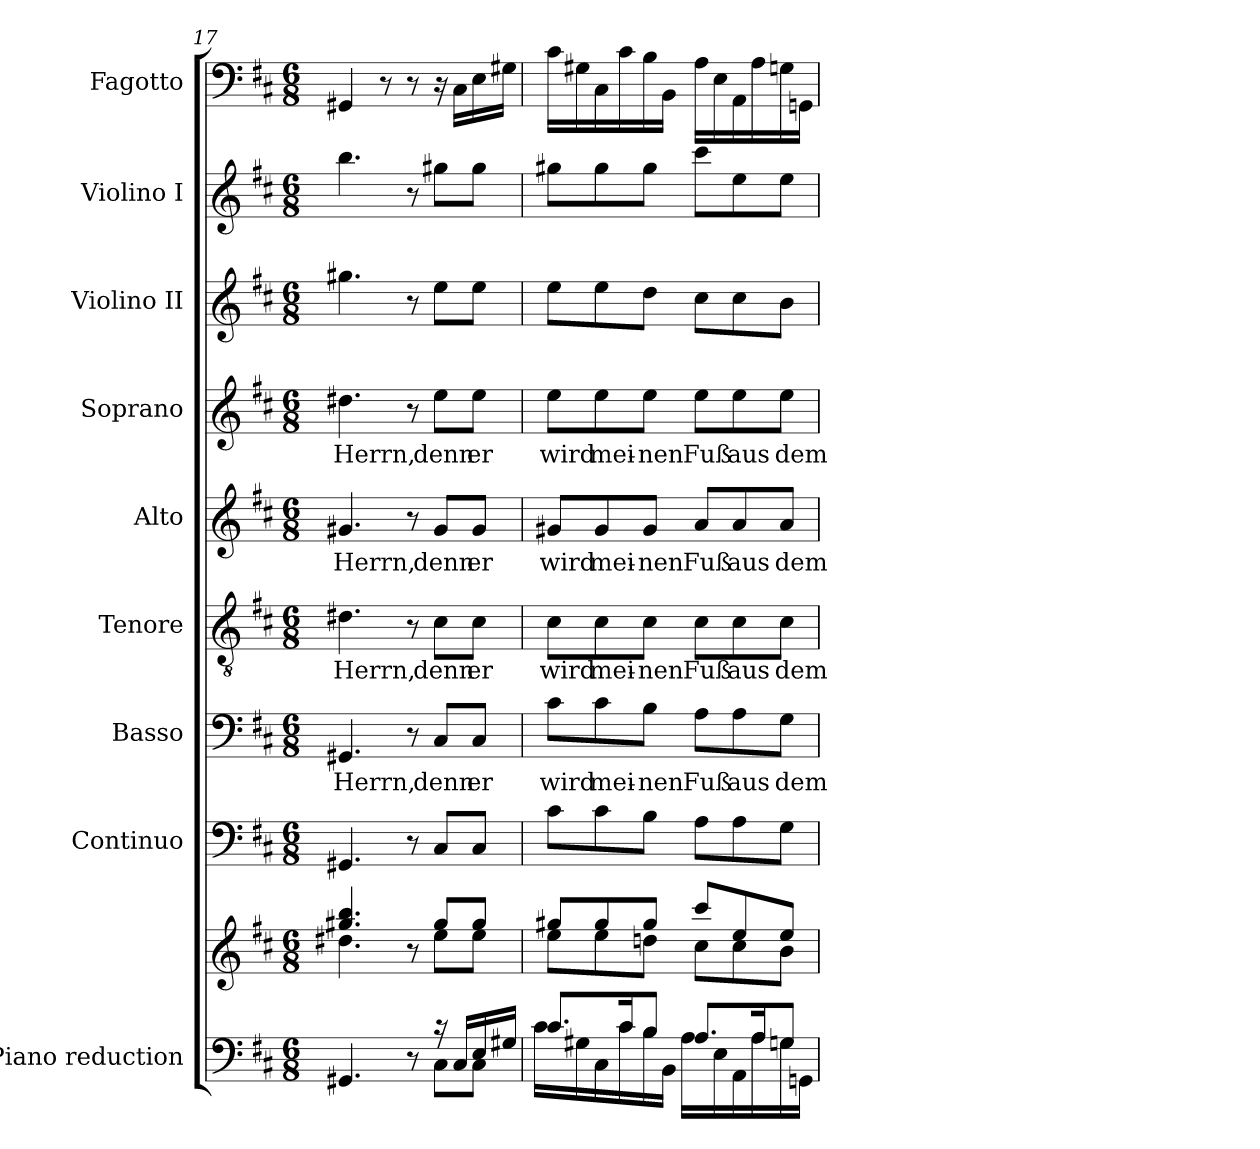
**kern	**kern	**kern	**kern	**text	**kern	**text	**kern	**text	**kern	**text	**kern	**kern	**kern
*part9	*part9	*part8	*part7	*part7	*part6	*part6	*part5	*part5	*part4	*part4	*part3	*part2	*part1
*staff10	*staff9	*staff8	*staff7	*staff7	*staff6	*staff6	*staff5	*staff5	*staff4	*staff4	*staff3	*staff2	*staff1
*I"Piano reduction	*	*I"Continuo	*I"Basso	*	*I"Tenore	*	*I"Alto	*	*I"Soprano	*	*I"Violino II	*I"Violino I	*I"Fagotto
*I'Pno	*	*	*	*	*	*	*	*	*	*	*I'Vln	*I'Vln	*
!!LO:PB:g=z
*clefF4	*clefG2	*clefF4	*clefF4	*	*clefGv2	*	*clefG2	*	*clefG2	*	*clefG2	*clefG2	*clefF4
*k[f#c#]	*k[f#c#]	*k[f#c#]	*k[f#c#]	*	*k[f#c#]	*	*k[f#c#]	*	*k[f#c#]	*	*k[f#c#]	*k[f#c#]	*k[f#c#]
*M6/8	*M6/8	*M6/8	*M6/8	*	*M6/8	*	*M6/8	*	*M6/8	*	*M6/8	*M6/8	*M6/8
=17	=17	=17	=17	=17	=17	=17	=17	=17	=17	=17	=17	=17	=17
*^	*^	*	*	*	*	*	*	*	*	*	*	*	*
!	!	!	!	!	!	!LO:LY:b	!	!LO:LY:b	!	!LO:LY:b	!	!LO:LY:b	!	!	!
4.GG#X/	4.ryy	4.gg#X/ 4.bb/	4.dd#X!\	4.GG#X/	4.GG#X/	Herrn,	4.d#X\	Herrn,	4.g#X/	Herrn,	4.dd#X\	Herrn,	4.gg#X\	4.bb\	4GG#X/
.	.	.	.	.	.	.	.	.	.	.	.	.	.	.	8r
8r	8ryy	8r	8ryy	8r	8r	.	8r	.	8r	.	8r	.	8r	8r	8r
!	!	!	!	!	!	!LO:LY:b	!	!LO:LY:b	!	!LO:LY:b	!	!LO:LY:b	!	!	!
16r	8C#\L	8gg#/L	8ee\L	8C#/L	8C#/L	denn	8c#\L	denn	8g#/L	denn	8ee\L	denn	8ee\L	8gg#X\L	16r
16C#/LL	.	.	.	.	.	.	.	.	.	.	.	.	.	.	16C#\LL
!	!	!	!	!	!	!LO:LY:b	!	!LO:LY:b	!	!LO:LY:b	!	!LO:LY:b	!	!	!
16E/	8C#\J	8gg#/J	8ee\J	8C#/J	8C#/J	er	8c#\J	er	8g#/J	er	8ee\J	er	8ee\J	8gg#\J	16E\
16G#X/JJ	.	.	.	.	.	.	.	.	.	.	.	.	.	.	16G#X\JJ
=18	=18	=18	=18	=18	=18	=18	=18	=18	=18	=18	=18	=18	=18	=18	=18
!	!	!	!	!	!	!LO:LY:b	!	!LO:LY:b	!	!LO:LY:b	!	!LO:LY:b	!	!	!
8.c#/L	16c#\LL	8gg#X/L	8ee\L	8c#\L	8c#\L	wird	8c#\L	wird	8g#X/L	wird	8ee\L	wird	8ee\L	8gg#X\L	16c#\LL
.	16G#X\	.	.	.	.	.	.	.	.	.	.	.	.	.	16G#X\
!	!	!	!	!	!	!LO:LY:b	!	!LO:LY:b	!	!LO:LY:b	!	!LO:LY:b	!	!	!
.	16C#\	8gg#/	8ee\	8c#\	8c#\	mei-	8c#\	mei-	8g#/	mei-	8ee\	mei-	8ee\	8gg#\	16C#\
16c#/K	16c#\	.	.	.	.	.	.	.	.	.	.	.	.	.	16c#\
!	!	!	!	!	!	!LO:LY:b	!	!LO:LY:b	!	!LO:LY:b	!	!LO:LY:b	!	!	!
8B/J	16B\	8gg#/J	8ddni\J	8B\J	8B\J	nen	8c#\J	nen	8g#/J	nen	8ee\J	nen	8dd\J	8gg#\J	16B\
.	16BB\JJ	.	.	.	.	.	.	.	.	.	.	.	.	.	16BB\JJ
!	!	!	!	!	!	!LO:LY:b	!	!LO:LY:b	!	!LO:LY:b	!	!LO:LY:b	!	!	!
8.A/L	16A\LL	8ccc#/L	8cc#\L	8A\L	8A\L	Fuß	8c#\L	Fuß	8a/L	Fuß	8ee\L	Fuß	8cc#\L	8ccc#\L	16A\LL
.	16E\	.	.	.	.	.	.	.	.	.	.	.	.	.	16E\
!	!	!	!	!	!	!LO:LY:b	!	!LO:LY:b	!	!LO:LY:b	!	!LO:LY:b	!	!	!
.	16AA\	8ee/	8cc#\	8A\	8A\	aus	8c#\	aus	8a/	aus	8ee\	aus	8cc#\	8ee\	16AA\
16A/K	16A\	.	.	.	.	.	.	.	.	.	.	.	.	.	16A\
!	!	!	!	!	!	!LO:LY:b	!	!LO:LY:b	!	!LO:LY:b	!	!LO:LY:b	!	!	!
8Gn/J	16G\	8ee/J	8b\J	8G\J	8G\J	dem	8c#\J	dem	8a/J	dem	8ee\J	dem	8b\J	8ee\J	16Gn\
.	16GGn\JJ	.	.	.	.	.	.	.	.	.	.	.	.	.	16GGn\JJ
*v	*v	*	*	*	*	*	*	*	*	*	*	*	*	*	*
*	*v	*v	*	*	*	*	*	*	*	*	*	*	*	*
=	=	=	=	=	=	=	=	=	=	=	=	=	=
*-	*-	*-	*-	*-	*-	*-	*-	*-	*-	*-	*-	*-	*-
